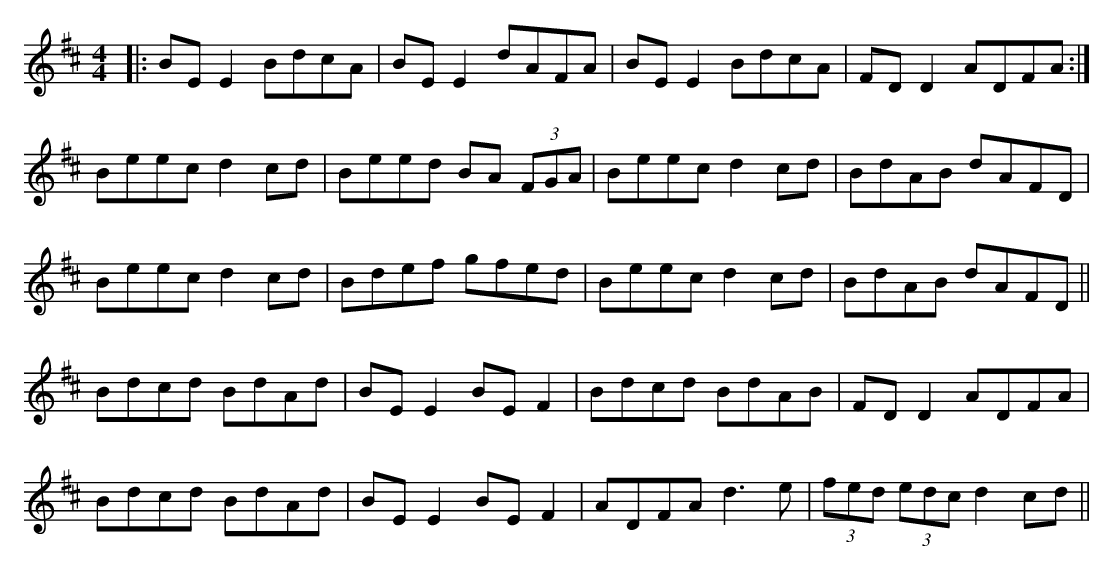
X:1
M:4/4
K:Edor
|:BE E2 BdcA|BE E2 dAFA|BE E2 BdcA|FD D2 ADFA:|
Beec d2 cd|Beed BA (3FGA|Beec d2 cd|BdAB dAFD|
Beec d2 cd|Bdef gfed|Beec d2 cd|BdAB dAFD||
Bdcd BdAd|BE E2 BE F2|Bdcd BdAB|FD D2 ADFA|
Bdcd BdAd|BE E2 BE F2|ADFA d3e|(3fed (3edc d2 cd||
